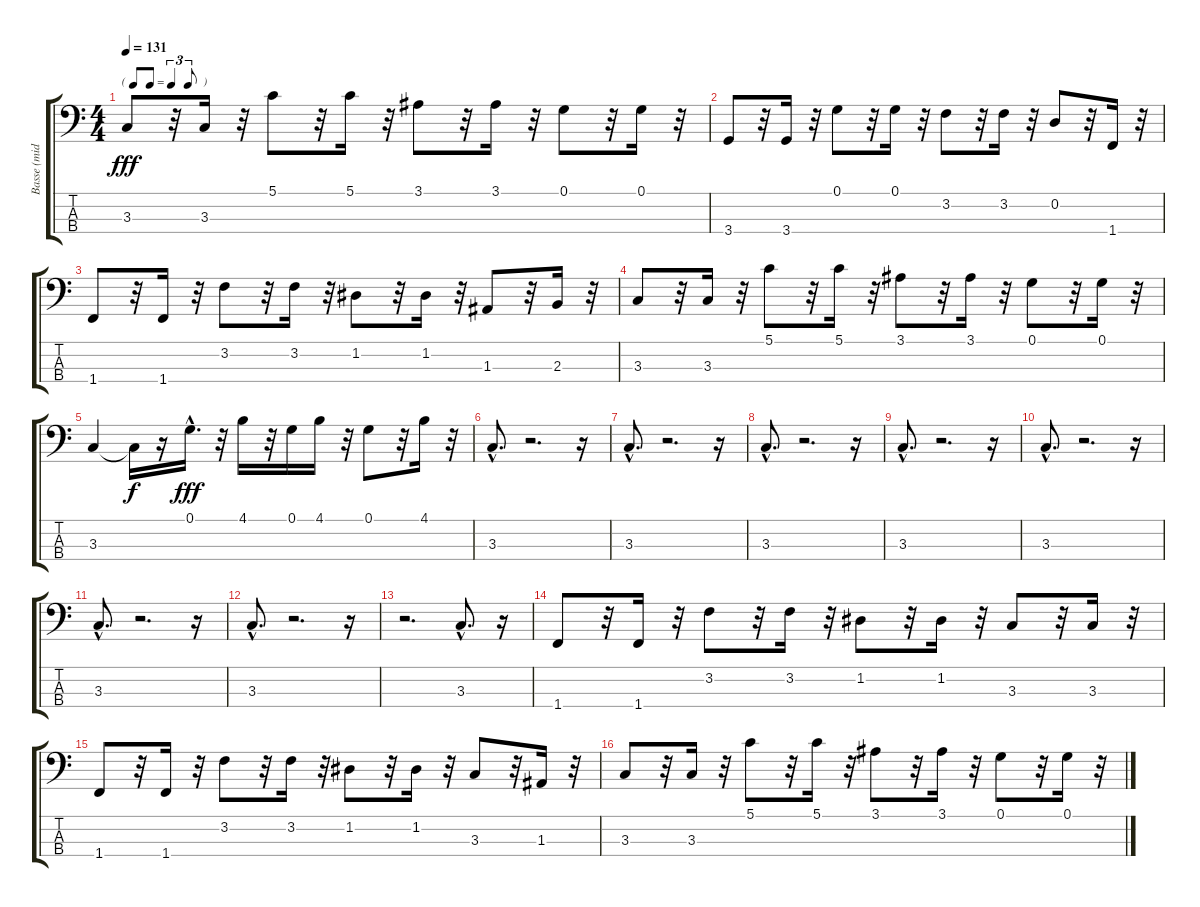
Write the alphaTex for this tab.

\track ("Basse (midi)" "Basse (mid") {instrument electricbassfinger}
\staff {score tabs}
\tuning (G2 D2 A1 E1) {hide}
\ts (4 4)
\tf triplet8th
\tempo 131
\clef f4
\ks c
3.3.8{dy fff} r.32 3.3.16 r.32 5.1.8 r.32 5.1.16 r.32 3.1.8 r.32 3.1.16 r.32 0.1.8 r.32 0.1.16 r.32 |
3.4.8 r.32 3.4.16 r.32 0.1.8 r.32 0.1.16 r.32 3.2.8 r.32 3.2.16 r.32 0.2.8 r.32 1.4.16 r.32 |
1.4.8 r.32 1.4.16 r.32 3.2.8 r.32 3.2.16 r.32 1.2.8 r.32 1.2.16 r.32 1.3.8 r.32 2.3.16 r.32 |
3.3.8 r.32 3.3.16 r.32 5.1.8 r.32 5.1.16 r.32 3.1.8 r.32 3.1.16 r.32 0.1.8 r.32 0.1.16 r.32 |
3.3.4 3.3{t}.16{dy f} r.16 0.1{hac}.16{d dy fff} r.32 4.1.16 r.32 0.1.16 4.1.16 r.32 0.1.8 r.32 4.1.16 r.32 |
3.3{hac}.8{d} r.2{d} r.16 |
3.3{hac}.8{d} r.2{d} r.16 |
3.3{hac}.8{d} r.2{d} r.16 |
3.3{hac}.8{d} r.2{d} r.16 |
3.3{hac}.8{d} r.2{d} r.16 |
3.3{hac}.8{d} r.2{d} r.16 |
3.3{hac}.8{d} r.2{d} r.16 |
r.2{d} 3.3{hac}.8{d} r.16 |
1.4.8 r.32 1.4.16 r.32 3.2.8 r.32 3.2.16 r.32 1.2.8 r.32 1.2.16 r.32 3.3.8 r.32 3.3.16 r.32 |
1.4.8 r.32 1.4.16 r.32 3.2.8 r.32 3.2.16 r.32 1.2.8 r.32 1.2.16 r.32 3.3.8 r.32 1.3.16 r.32 |
3.3.8 r.32 3.3.16 r.32 5.1.8 r.32 5.1.16 r.32 3.1.8 r.32 3.1.16 r.32 0.1.8 r.32 0.1.16 r.32
